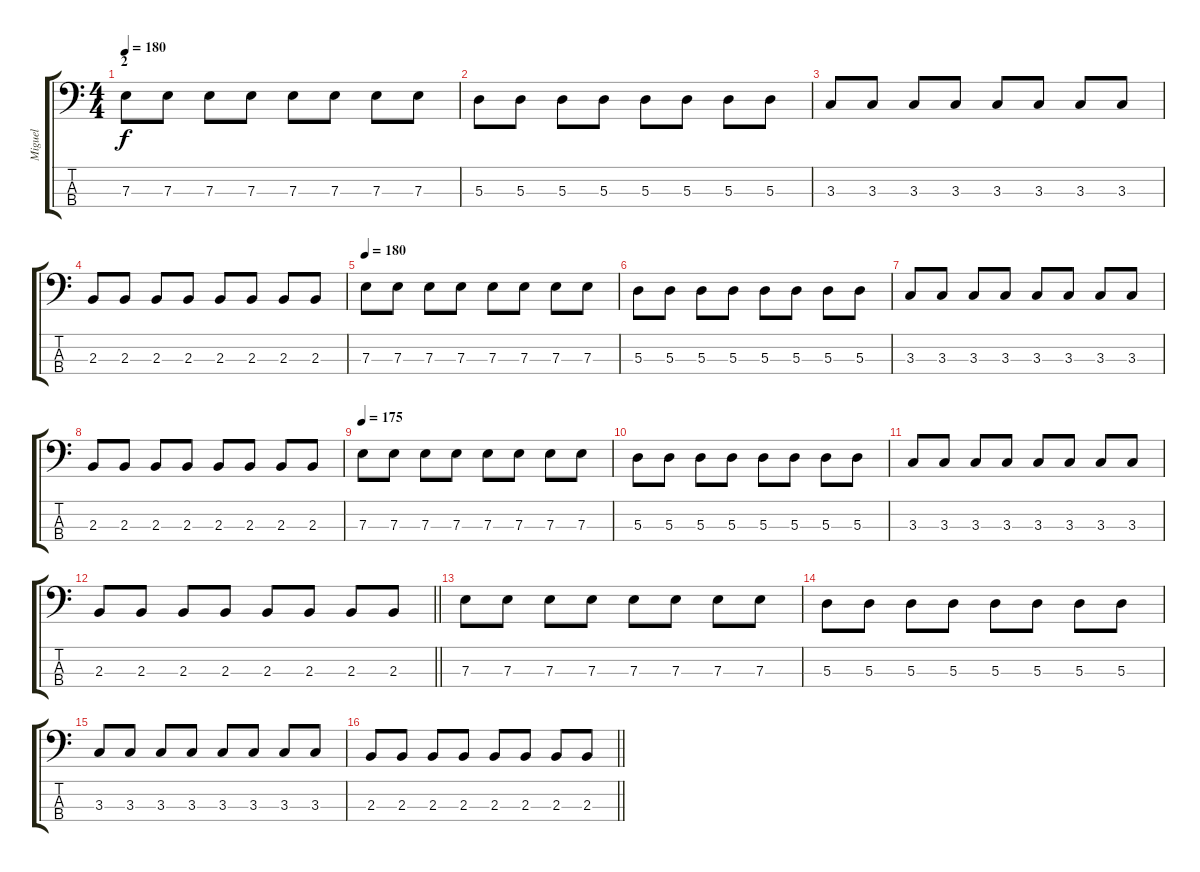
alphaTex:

\track ("Miguel" "Miguel") {instrument electricbassfinger}
\staff {score tabs}
\tuning (G2 D2 A1 E1) {hide}
\ts (4 4)
\section ("" "2")
\tempo 205
\tempo 180
\clef f4
\ks c
7.3.8{dy f} 7.3.8 7.3.8 7.3.8 7.3.8 7.3.8 7.3.8 7.3.8 |
5.3.8 5.3.8 5.3.8 5.3.8 5.3.8 5.3.8 5.3.8 5.3.8 |
3.3.8 3.3.8 3.3.8 3.3.8 3.3.8 3.3.8 3.3.8 3.3.8 |
2.3.8 2.3.8 2.3.8 2.3.8 2.3.8 2.3.8 2.3.8 2.3.8 |
\tempo 180
7.3.8 7.3.8 7.3.8 7.3.8 7.3.8 7.3.8 7.3.8 7.3.8 |
5.3.8 5.3.8 5.3.8 5.3.8 5.3.8 5.3.8 5.3.8 5.3.8 |
3.3.8 3.3.8 3.3.8 3.3.8 3.3.8 3.3.8 3.3.8 3.3.8 |
2.3.8 2.3.8 2.3.8 2.3.8 2.3.8 2.3.8 2.3.8 2.3.8 |
\tempo 175
7.3.8 7.3.8 7.3.8 7.3.8 7.3.8 7.3.8 7.3.8 7.3.8 |
5.3.8 5.3.8 5.3.8 5.3.8 5.3.8 5.3.8 5.3.8 5.3.8 |
3.3.8 3.3.8 3.3.8 3.3.8 3.3.8 3.3.8 3.3.8 3.3.8 |
\barLineRight lightlight
2.3.8 2.3.8 2.3.8 2.3.8 2.3.8 2.3.8 2.3.8 2.3.8 |
\section ("" "")
7.3.8 7.3.8 7.3.8 7.3.8 7.3.8 7.3.8 7.3.8 7.3.8 |
5.3.8 5.3.8 5.3.8 5.3.8 5.3.8 5.3.8 5.3.8 5.3.8 |
3.3.8 3.3.8 3.3.8 3.3.8 3.3.8 3.3.8 3.3.8 3.3.8 |
\barLineRight lightlight
2.3.8 2.3.8 2.3.8 2.3.8 2.3.8 2.3.8 2.3.8 2.3.8
